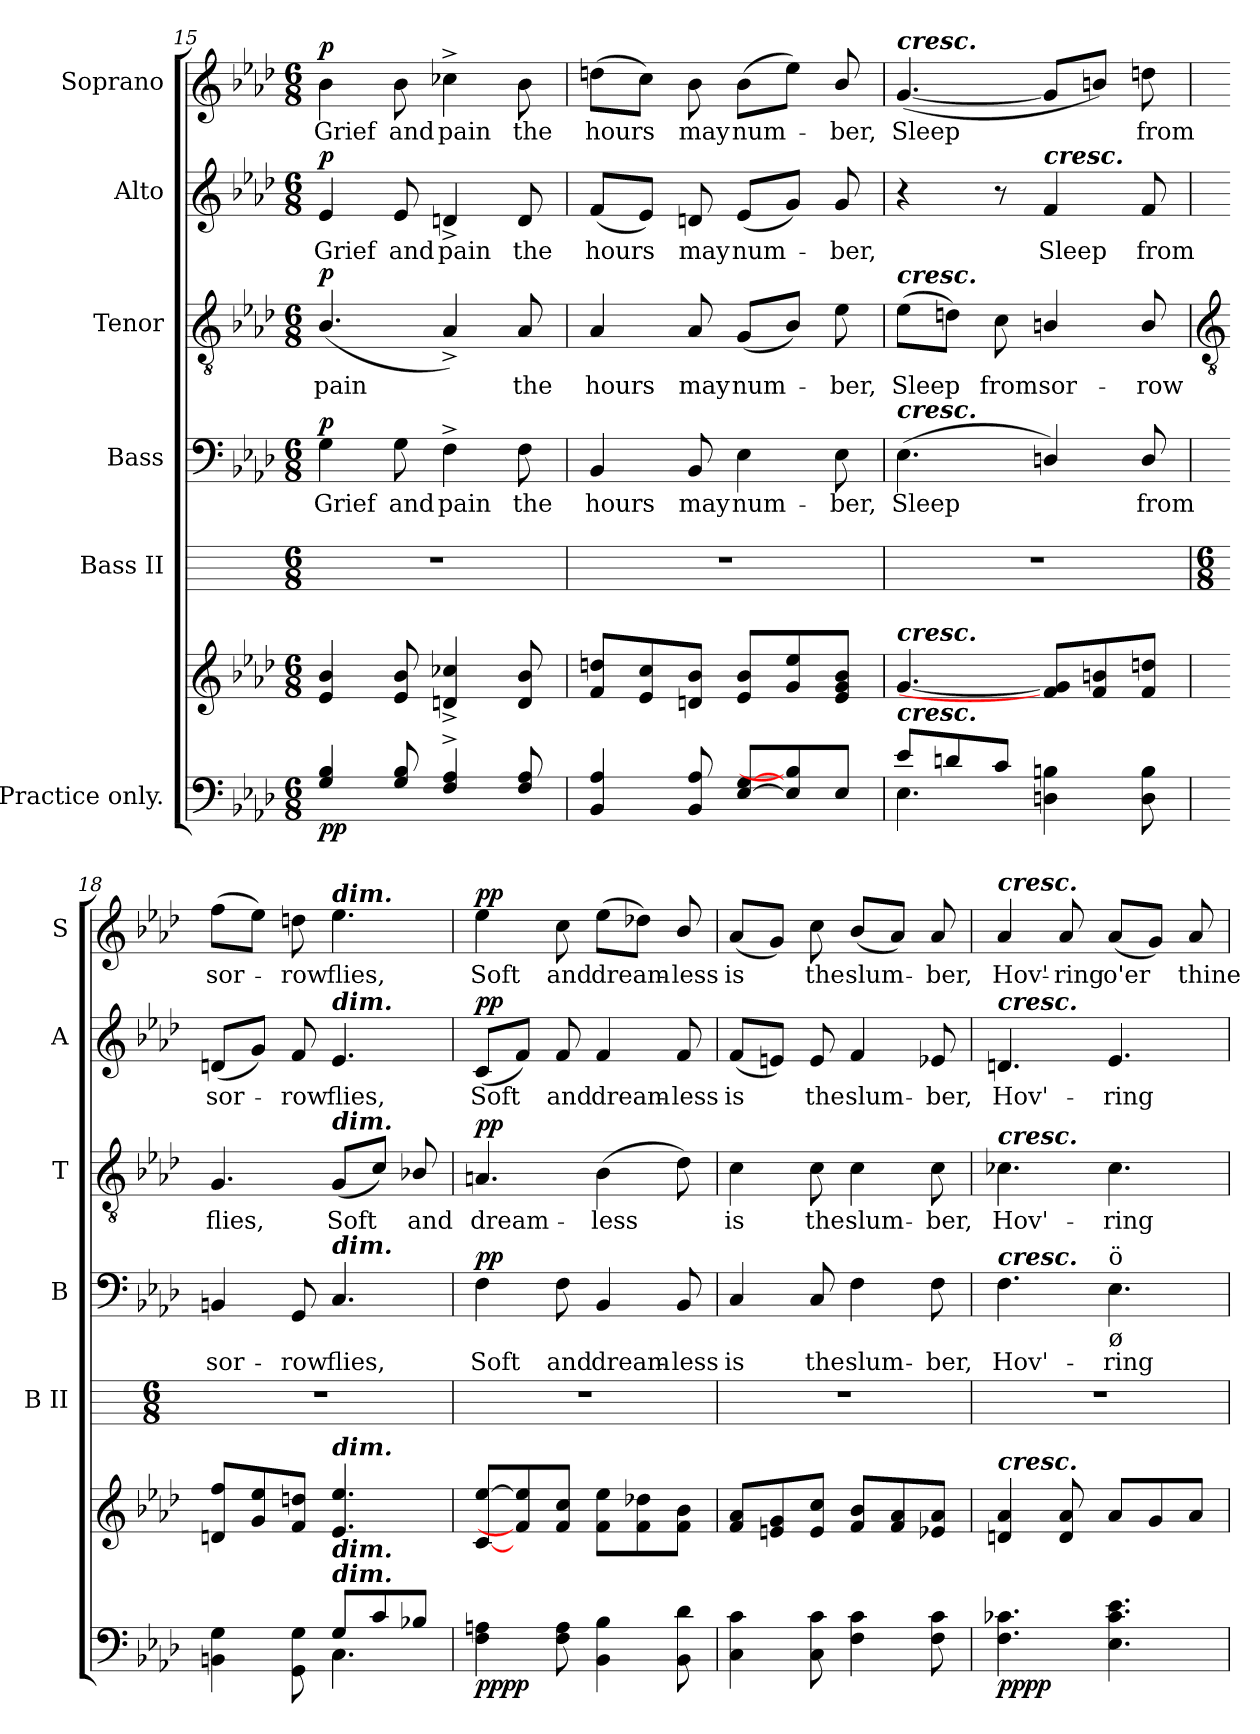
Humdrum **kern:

**kern	**kern	**dynam	**kern	**kern	**text	**dynam	**kern	**text	**dynam	**kern	**text	**dynam	**kern	**text	**dynam
*part6	*part6	*part6	*part5	*part4	*part4	*part4	*part3	*part3	*part3	*part2	*part2	*part2	*part1	*part1	*part1
*staff7	*staff6	*staff6/7	*staff5	*staff4	*staff4	*staff4	*staff3	*staff3	*staff3	*staff2	*staff2	*staff2	*staff1	*staff1	*staff1
*I"Practice only.	*	*	*I"Bass II	*I"Bass	*	*	*I"Tenor	*	*	*I"Alto	*	*	*I"Soprano	*	*
*	*	*	*I'B II	*I'B	*	*	*I'T	*	*	*I'A	*	*	*I'S	*	*
*clefF4	*clefG2	*	*	*clefF4	*	*	*clefGv2	*	*	*clefG2	*	*	*clefG2	*	*
*k[b-e-a-d-]	*k[b-e-a-d-]	*	*	*k[b-e-a-d-]	*	*	*k[b-e-a-d-]	*	*	*k[b-e-a-d-]	*	*	*k[b-e-a-d-]	*	*
*A-:	*A-:	*	*	*A-:	*	*	*A-:	*	*	*A-:	*	*	*A-:	*	*
*M6/8	*M6/8	*	*M6/8	*M6/8	*	*	*M6/8	*	*	*M6/8	*	*	*M6/8	*	*
=15	=15	=15	=15	=15	=15	=15	=15	=15	=15	=15	=15	=15	=15	=15	=15
*^	*	*	*	*	*	*	*	*	*	*	*	*	*	*	*
!	!LO:N:vis=1	!	!LO:DY:b=2	!	!	!LO:LY:b	!	!	!LO:LY:b	!	!	!LO:LY:b	!	!	!LO:LY:b	!
!	!	!	!LO:DY:n=1:b	!	!	!	!LO:DY:b	!	!	!LO:DY:b	!	!	!LO:DY:b	!	!	!LO:DY:b
4G 4B-	2.ryy	4e- 4b-	p p	2.r	4G	Grief	p	(<4.B-/	pain	p	4e-	Grief	p	4b-	Grief	p
!	!	!	!	!	!	!LO:LY:b	!	!	!	!	!	!LO:LY:b	!	!	!LO:LY:b	!
8G 8B-	.	8e- 8b-	.	.	8G	and	.	.	.	.	8e-	and	.	8b-	and	.
!	!	!	!	!	!	!LO:LY:b	!	!	!	!	!	!LO:LY:b	!	!	!LO:LY:b	!
4F^ 4A-^	.	4dn^ 4cc-X^	.	.	4F^	pain	.	4A-^)	.	.	4dn^	pain	.	4cc-X^	pain	.
!	!	!	!	!	!	!LO:LY:b	!	!	!LO:LY:b	!	!	!LO:LY:b	!	!	!LO:LY:b	!
8F 8A-	.	8d 8b-	.	.	8F	the	.	8A-	the	.	8d	the	.	8b-	the	.
=16	=16	=16	=16	=16	=16	=16	=16	=16	=16	=16	=16	=16	=16	=16	=16	=16
!	!LO:N:vis=1	!	!	!	!	!LO:LY:b	!	!	!LO:LY:b	!	!	!LO:LY:b	!	!	!LO:LY:b	!
4BB- 4A-	2.ryy	8f 8ddnL	.	2.r	4BB-	hours	.	4A-	hours	.	(<8fL	hours	.	(>8ddnL	hours	.
.	.	8e- 8cc	.	.	.	.	.	.	.	.	8e-J)	.	.	8ccJ)	.	.
!	!	!	!	!	!	!LO:LY:b	!	!	!LO:LY:b	!	!	!LO:LY:b	!	!	!LO:LY:b	!
8BB- 8A-	.	8dn 8b-J	.	.	8BB-	may	.	8A-	may	.	8dn	may	.	8b-	may	.
!	!	!	!	!	!	!LO:LY:b	!	!	!LO:LY:b	!	!	!LO:LY:b	!	!	!LO:LY:b	!
[8E- [8GL	.	8e- 8b-L	.	.	4E-	num-	.	(<8GL	num-	.	(<8e-L	num-	.	(>8b-L	num-	.
8E-] 8B-]	.	8g 8ee-	.	.	.	.	.	8B-J)	.	.	8gJ)	.	.	8ee-J)	.	.
!	!	!	!	!	!	!LO:LY:b	!	!	!LO:LY:b	!	!	!LO:LY:b	!	!	!LO:LY:b	!
8E-J	.	8e- 8g 8b-J	.	.	8E-	-ber,	.	8e-	ber,	.	8g	ber,	.	8b-/	ber,	.
=17	=17	=17	=17	=17	=17	=17	=17	=17	=17	=17	=17	=17	=17	=17	=17	=17
!	!	!	!	!	!	!	!	!	!	!	!	!	!	!LO:TX:a:Bi:t=cresc.	!	!
!	!	!	!	!	!	!	!	!LO:TX:a:Bi:t=cresc.	!	!	!	!	!	!	!	!
!	!	!	!	!	!LO:TX:a:Bi:t=cresc.	!	!	!	!	!	!	!	!	!	!	!
!	!	!LO:TX:a:Bi:t=cresc.	!	!	!	!	!	!	!	!	!	!	!	!	!	!
!LO:TX:a:Bi:t=cresc.	!	!	!	!	!	!	!	!	!	!	!	!	!	!	!	!
!	!	!	!	!	!	!LO:LY:b	!	!	!LO:LY:b	!	!	!	!	!	!LO:LY:b	!
8e-/L	4.E-\	[4.g	.	2.r	(<4.E-	Sleep	.	(>8e-L	Sleep	.	4r	.	.	(<[4.g	Sleep	.
8dn/	.	.	.	.	.	.	.	8dnJ)	.	.	.	.	.	.	.	.
!	!	!	!	!	!	!	!	!	!LO:LY:b	!	!	!	!	!	!	!
8c/J	.	.	.	.	.	.	.	8c	from	.	8r	.	.	.	.	.
!	!	!	!	!	!	!	!	!	!	!	!LO:TX:a:Bi:t=cresc.	!	!	!	!	!
!	!	!	!	!	!	!	!	!	!LO:LY:b	!	!	!LO:LY:b	!	!	!	!
4.ryy	4Dn\ 4Bn\	8f] 8g]L	.	.	4Dn/)	.	.	4Bn/	sor-	.	4f	Sleep	.	8gL]	.	.
.	.	8f 8bn	.	.	.	.	.	.	.	.	.	.	.	8bnJ)	.	.
!	!	!	!	!	!	!LO:LY:b	!	!	!LO:LY:b	!	!	!LO:LY:b	!	!	!LO:LY:b	!
.	8D\ 8B\	8f 8ddnJ	.	.	8D/	from	.	8B/	-row	.	8f	from	.	8ddn	from	.
!!LO:LB:g=z
=18	=18	=18	=18	=18	=18	=18	=18	=18	=18	=18	=18	=18	=18	=18	=18	=18
*	*	*	*	*	*	*	*	*clefGv2	*	*	*	*	*	*	*	*
*	*	*	*	*M6/8	*	*	*	*	*	*	*	*	*	*	*	*
!	!	!	!	!	!	!LO:LY:b	!	!	!LO:LY:b	!	!	!LO:LY:b	!	!	!LO:LY:b	!
4.ryy	4BBn\ 4G\	8dn 8ffL	.	2.r	4BBn	sor-	.	4.G	flies,	.	(<8dnL	sor-	.	(>8ffL	sor-	.
.	.	8g 8ee-	.	.	.	.	.	.	.	.	8gJ)	.	.	8ee-J)	.	.
!	!	!	!	!	!	!LO:LY:b	!	!	!	!	!	!LO:LY:b	!	!	!LO:LY:b	!
.	8GG\ 8G\	8f 8ddnJ	.	.	8GG	-row	.	.	.	.	8f	row	.	8ddn	row	.
!	!	!	!	!	!	!	!	!	!	!	!	!	!	!LO:TX:a:Bi:t=dim.	!	!
!	!	!	!	!	!	!	!	!	!	!	!LO:TX:a:Bi:t=dim.	!	!	!	!	!
!	!	!	!	!	!	!	!	!LO:TX:a:Bi:t=dim.	!	!	!	!	!	!	!	!
!	!	!	!	!	!LO:TX:a:Bi:t=dim.	!	!	!	!	!	!	!	!	!	!	!
!	!	!LO:TX:a:Bi:t=dim.	!	!	!	!	!	!	!	!	!	!	!	!	!	!
!LO:TX:a:Bi:t=dim.	!	!	!	!	!	!	!	!	!	!	!	!	!	!	!	!
!LO:TX:a:Bi:t=dim.	!	!	!	!	!	!	!	!	!	!	!	!	!	!	!	!
!	!	!	!	!	!	!LO:LY:b	!	!	!LO:LY:b	!	!	!LO:LY:b	!	!	!LO:LY:b	!
8G/L	4.C\	4.e- 4.ee-	.	.	4.C	flies,	.	(<8GL	Soft	.	4.e-	flies,	.	4.ee-	flies,	.
8c/	.	.	.	.	.	.	.	8cJ)	.	.	.	.	.	.	.	.
!	!	!	!	!	!	!	!	!	!LO:LY:b	!	!	!	!	!	!	!
8B-X/J	.	.	.	.	.	.	.	8B-X/	and	.	.	.	.	.	.	.
=19	=19	=19	=19	=19	=19	=19	=19	=19	=19	=19	=19	=19	=19	=19	=19	=19
!	!	!	!LO:DY:b=2	!	!	!LO:LY:b	!	!	!LO:LY:b	!	!	!LO:LY:b	!	!	!LO:LY:b	!
!	!	!	!LO:DY:n=1:b	!	!	!	!LO:DY:b	!	!	!LO:DY:b	!	!	!LO:DY:b	!	!	!LO:DY:b
2ryy	4F\ 4An\	[8c [8ee-L	pp pp	2.r	4F	Soft	pp	4.An	dream-	pp	(<8cL	Soft	pp	4ee-	Soft	pp
.	.	8f] 8ee-]	.	.	.	.	.	.	.	.	8fJ)	.	.	.	.	.
!	!	!	!	!	!	!LO:LY:b	!	!	!	!	!	!LO:LY:b	!	!	!LO:LY:b	!
.	8F\ 8A\	8f 8ccJ	.	.	8F	and	.	.	.	.	8f	and	.	8cc	and	.
!	!	!	!	!	!	!LO:LY:b	!	!	!LO:LY:b	!	!	!LO:LY:b	!	!	!LO:LY:b	!
.	4BB-\ 4B-\	8f 8ee-L	.	.	4BB-	dream-	.	(>4B-	-less	.	4f	dream-	.	(>8ee-L	dream-	.
8ryy	.	8f 8dd-X	.	.	.	.	.	.	.	.	.	.	.	8dd-XJ)	.	.
!	!	!	!	!	!	!LO:LY:b	!	!	!	!	!	!LO:LY:b	!	!	!LO:LY:b	!
8ryy	8BB-\ 8d-\	8f 8b-J	.	.	8BB-	-less	.	8d-)	.	.	8f	-less	.	8b-/	less	.
=20	=20	=20	=20	=20	=20	=20	=20	=20	=20	=20	=20	=20	=20	=20	=20	=20
!	!	!	!	!	!	!LO:LY:b	!	!	!LO:LY:b	!	!	!LO:LY:b	!	!	!LO:LY:b	!
2.ryy	4C\ 4c\	8f 8a-L	.	2.r	4C	is	.	4c	is	.	(<8fL	is	.	(<8a-L	is	.
.	.	8en 8g	.	.	.	.	.	.	.	.	8enJ)	.	.	8gJ)	.	.
!	!	!	!	!	!	!LO:LY:b	!	!	!LO:LY:b	!	!	!LO:LY:b	!	!	!LO:LY:b	!
.	8C\ 8c\	8e 8ccJ	.	.	8C	the	.	8c	the	.	8e	the	.	8cc	the	.
!	!	!	!	!	!	!LO:LY:b	!	!	!LO:LY:b	!	!	!LO:LY:b	!	!	!LO:LY:b	!
.	4F\ 4c\	8f 8b-L	.	.	4F	slum-	.	4c	slum-	.	4f	slum-	.	(<8b-L	slum-	.
.	.	8f 8a-	.	.	.	.	.	.	.	.	.	.	.	8a-J)	.	.
!	!	!	!	!	!	!LO:LY:b	!	!	!LO:LY:b	!	!	!LO:LY:b	!	!	!LO:LY:b	!
.	8F\ 8c\	8e-X 8a-J	.	.	8F	-ber,	.	8c	-ber,	.	8e-X	-ber,	.	8a-	ber,	.
=21	=21	=21	=21	=21	=21	=21	=21	=21	=21	=21	=21	=21	=21	=21	=21	=21
!	!	!	!	!	!	!	!	!	!	!	!	!	!	!LO:TX:a:Bi:t=cresc.	!	!
!	!	!	!	!	!	!	!	!	!	!	!LO:TX:a:Bi:t=cresc.	!	!	!	!	!
!	!	!	!	!	!	!	!	!LO:TX:a:Bi:t=cresc.	!	!	!	!	!	!	!	!
!	!	!	!	!	!LO:TX:a:Bi:t=cresc.	!	!	!	!	!	!	!	!	!	!	!
!	!	!LO:TX:a:Bi:t=cresc.	!	!	!	!	!	!	!	!	!	!	!	!	!	!
!LO:TX:a:Bi:t=cresc.	!	!	!	!	!	!	!	!	!	!	!	!	!	!	!	!
!	!	!	!LO:DY:b=2	!	!	!LO:LY:b	!	!	!LO:LY:b	!	!	!LO:LY:b	!	!	!LO:LY:b	!
!	!	!	!LO:DY:n=1:b	!	!	!	!	!	!	!	!	!	!	!	!	!
*v	*v	*	*	*	*	*	*	*	*	*	*	*	*	*	*	*
4.F\ 4.c-X\	4dn 4a-	pp pp	2.r	4.F	Hov'-	.	4.c-X	Hov'-	.	4.dn	Hov'-	.	4a-	Hov'-	.
!	!	!	!	!	!	!	!	!	!	!	!	!	!	!LO:LY:b	!
.	8d 8a-	.	.	.	.	.	.	.	.	.	.	.	8a-	-ring	.
!	!	!	!	!LO:TX:b:t=ø	!	!	!	!	!	!	!	!	!	!	!
!	!	!	!	!LO:TX:a:t=ö	!	!	!	!	!	!	!	!	!	!	!
!	!	!	!	!	!LO:LY:b	!	!	!LO:LY:b	!	!	!LO:LY:b	!	!	!LO:LY:b	!
4.E-\ 4.c-\ 4.e-\	8a-L	.	.	4.E-	-ring	.	4.c-	-ring	.	4.e-	-ring	.	(<8a-L	o'er	.
.	8g	.	.	.	.	.	.	.	.	.	.	.	8gJ)	.	.
!	!	!	!	!	!	!	!	!	!	!	!	!	!	!LO:LY:b	!
.	8a-J	.	.	.	.	.	.	.	.	.	.	.	8a-	thine	.
=	=	=	=	=	=	=	=	=	=	=	=	=	=	=	=
*-	*-	*-	*-	*-	*-	*-	*-	*-	*-	*-	*-	*-	*-	*-	*-
